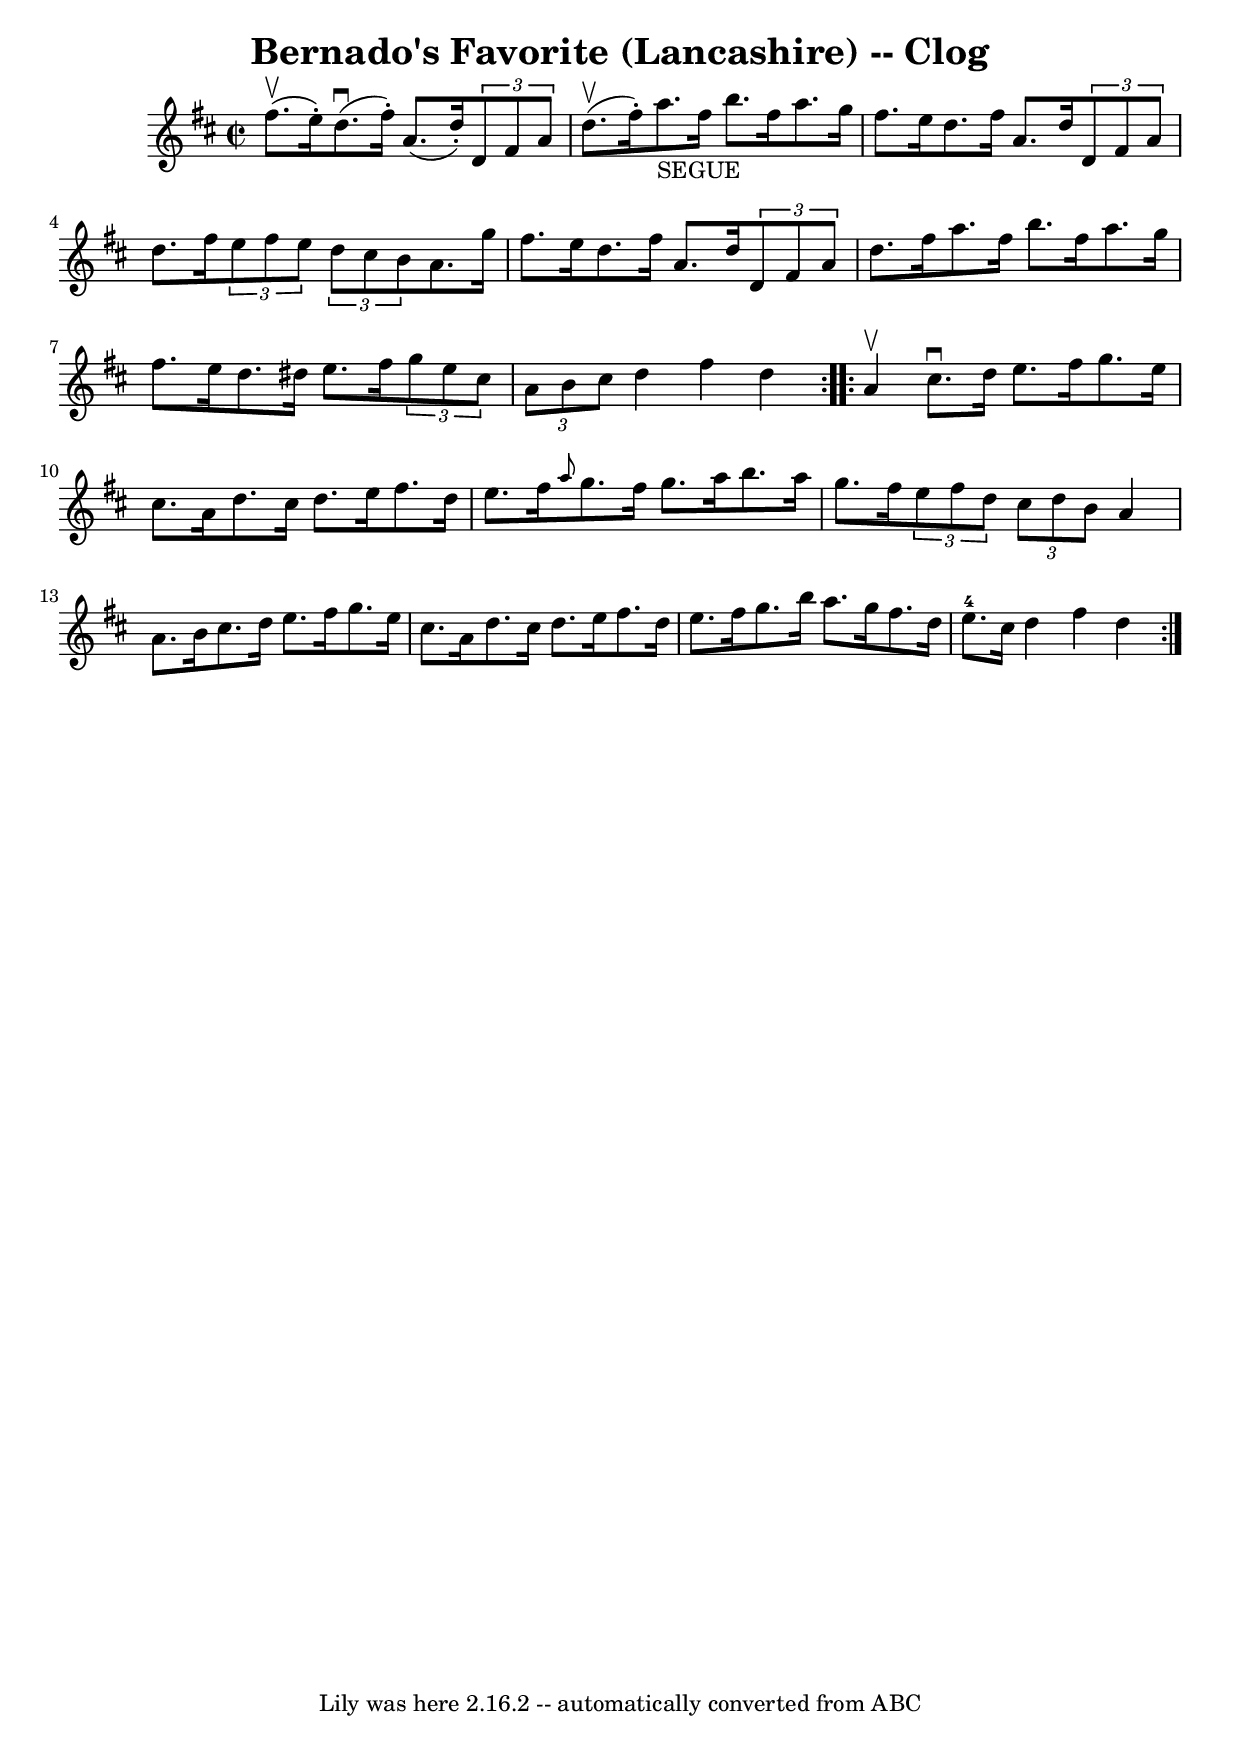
\version "2.7.40"
\include "Mammoth.ily"
\header {
	book = "Ryan's Mammoth Collection"
	crossRefNumber = "1"
	footnotes = "\\\\158 940"
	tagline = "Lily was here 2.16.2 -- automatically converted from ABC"
	title = "Bernado's Favorite (Lancashire) -- Clog"
}
voicedefault =  {
\set Score.defaultBarType = "empty"

\repeat volta 2 {
\override Staff.TimeSignature #'style = #'C
 \time 2/2 \key d \major fis''8.^\upbow(e''16 -.) |
 d''8. 
^\downbow(fis''16 -.) a'8. (d''16 -.)   \times 2/3 { d'8 fis'8 
 a'8  } d''8.^\upbow(fis''16 -.)   |
 a''8._"SEGUE"   
fis''16 b''8. fis''16 a''8. g''16 fis''8. e''16    |
   
 d''8. fis''16 a'8. d''16    \times 2/3 { d'8 fis'8 a'8  }   
d''8. fis''16    |
   \times 2/3 { e''8 fis''8 e''8  }   
\times 2/3 { d''8 cis''8 b'8  } a'8. g''16 fis''8. e''16    
|
 d''8. fis''16 a'8. d''16    \times 2/3 { d'8 fis'8   
 a'8  } d''8. fis''16    |
 a''8. fis''16 b''8. fis''16   
 a''8. g''16 fis''8. e''16    |
 d''8. dis''16 e''8.    
fis''16    \times 2/3 { g''8 e''8 cis''8  }   \times 2/3 { a'8 b'8 
 cis''8  }   |
 d''4 fis''4 d''4  }     \repeat volta 2 {   
a'4^\upbow |
 cis''8.^\downbow d''16 e''8. fis''16 g''8. 
 e''16 cis''8. a'16    |
 d''8. cis''16 d''8. e''16    
fis''8. d''16 e''8. fis''16    |
 \grace { a''8  } g''8.    
fis''16 g''8. a''16 b''8. a''16 g''8. fis''16    |
     
\times 2/3 { e''8 fis''8 d''8  }   \times 2/3 { cis''8 d''8 b'8 
 } a'4 a'8. b'16    |
 cis''8. d''16 e''8. fis''16   
 g''8. e''16 cis''8. a'16    |
 d''8. cis''16 d''8.    
e''16 fis''8. d''16 e''8. fis''16    |
 g''8. b''16    
a''8. g''16 fis''8. d''16 e''8.-4 cis''16    |
 d''4 
 fis''4 d''4  }   
}

\score{
    <<

	\context Staff="default"
	{
	    \voicedefault 
	}

    >>
	\layout {
	}
	\midi {}
}
